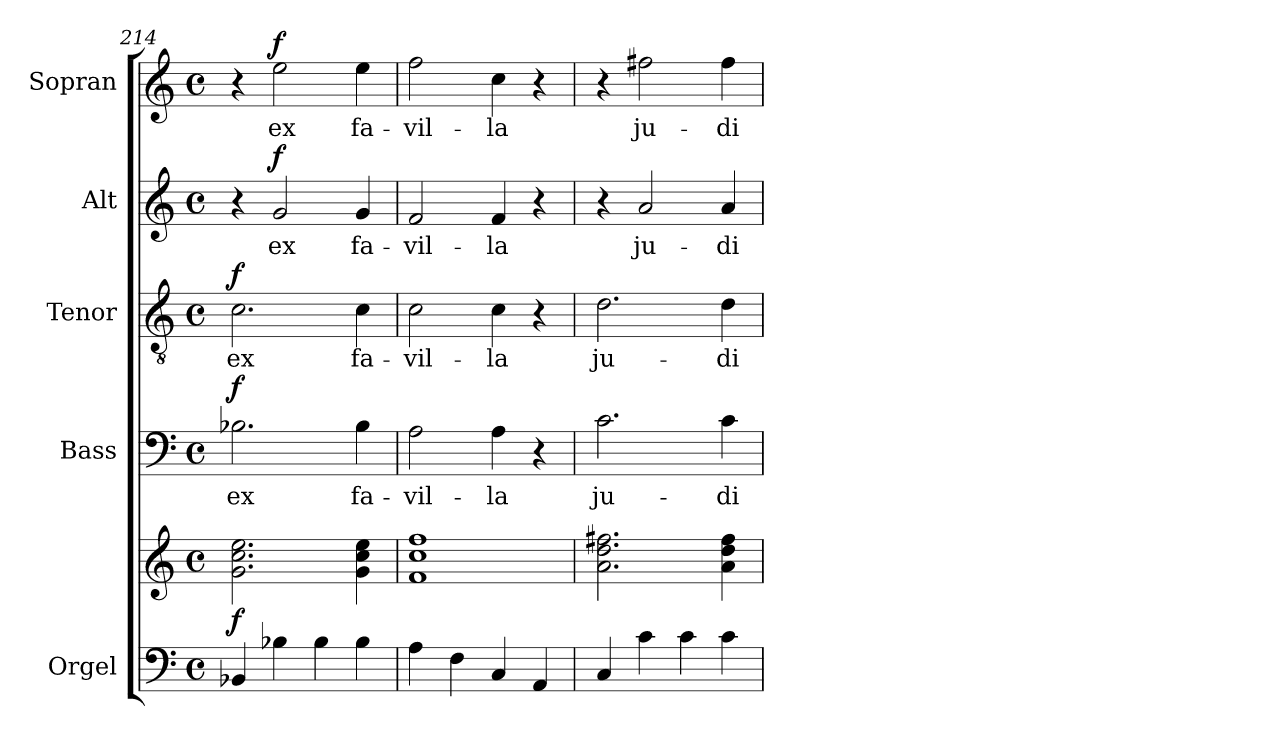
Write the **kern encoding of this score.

**kern	**kern	**dynam	**kern	**text	**dynam	**kern	**text	**dynam	**kern	**text	**dynam	**kern	**text	**dynam
*part5	*part5	*part5	*part4	*part4	*part4	*part3	*part3	*part3	*part2	*part2	*part2	*part1	*part1	*part1
*staff6	*staff5	*staff5/6	*staff4	*staff4	*staff4	*staff3	*staff3	*staff3	*staff2	*staff2	*staff2	*staff1	*staff1	*staff1
*I"Orgel	*	*	*I"Bass	*	*	*I"Tenor	*	*	*I"Alt	*	*	*I"Sopran	*	*
*I'Org.	*	*	*I'B.	*	*	*I'T.	*	*	*I'A.	*	*	*I'S.	*	*
*clefF4	*clefG2	*	*clefF4	*	*	*clefGv2	*	*	*clefG2	*	*	*clefG2	*	*
*k[]	*k[]	*	*k[]	*	*	*k[]	*	*	*k[]	*	*	*k[]	*	*
*C:	*C:	*	*C:	*	*	*C:	*	*	*C:	*	*	*C:	*	*
*M4/4	*M4/4	*	*M4/4	*	*	*M4/4	*	*	*M4/4	*	*	*M4/4	*	*
*met(c)	*met(c)	*	*met(c)	*	*	*met(c)	*	*	*met(c)	*	*	*met(c)	*	*
=214	=214	=214	=214	=214	=214	=214	=214	=214	=214	=214	=214	=214	=214	=214
!	!	!LO:DY:b	!	!LO:LY:b	!LO:DY:a	!	!LO:LY:b	!LO:DY:a	!	!	!	!	!	!
4BB-X/	2.g\ 2.cc\ 2.ee\	f	2.B-X\	ex	f	2.c\	ex	f	4r	.	.	4r	.	.
!	!	!	!	!	!	!	!	!	!	!LO:LY:b	!LO:DY:a	!	!LO:LY:b	!LO:DY:a
4B-X\	.	.	.	.	.	.	.	.	2g/	ex	f	2ee\	ex	f
4B-\	.	.	.	.	.	.	.	.	.	.	.	.	.	.
!	!	!	!	!LO:LY:b	!	!	!LO:LY:b	!	!	!LO:LY:b	!	!	!LO:LY:b	!
4B-\	4g\ 4cc\ 4ee\	.	4B-\	fa-	.	4c\	fa-	.	4g/	fa-	.	4ee\	fa-	.
=215	=215	=215	=215	=215	=215	=215	=215	=215	=215	=215	=215	=215	=215	=215
!	!	!	!	!LO:LY:b	!	!	!LO:LY:b	!	!	!LO:LY:b	!	!	!LO:LY:b	!
4A\	1f 1cc 1ff	.	2A\	-vil-	.	2c\	-vil-	.	2f/	-vil-	.	2ff\	-vil-	.
4F\	.	.	.	.	.	.	.	.	.	.	.	.	.	.
!	!	!	!	!LO:LY:b	!	!	!LO:LY:b	!	!	!LO:LY:b	!	!	!LO:LY:b	!
4C/	.	.	4A\	-la	.	4c\	-la	.	4f/	-la	.	4cc\	-la	.
4AA/	.	.	4r	.	.	4r	.	.	4r	.	.	4r	.	.
=216	=216	=216	=216	=216	=216	=216	=216	=216	=216	=216	=216	=216	=216	=216
!	!	!	!	!LO:LY:b	!	!	!LO:LY:b	!	!	!	!	!	!	!
4C/	2.a\ 2.dd\ 2.ff#X\	.	2.c\	ju-	.	2.d\	ju-	.	4r	.	.	4r	.	.
!	!	!	!	!	!	!	!	!	!	!LO:LY:b	!	!	!LO:LY:b	!
4c\	.	.	.	.	.	.	.	.	2a/	ju-	.	2ff#X\	ju-	.
4c\	.	.	.	.	.	.	.	.	.	.	.	.	.	.
!	!	!	!	!LO:LY:b	!	!	!LO:LY:b	!	!	!LO:LY:b	!	!	!LO:LY:b	!
4c\	4a\ 4dd\ 4ff#\	.	4c\	-di-	.	4d\	-di-	.	4a/	-di-	.	4ff#\	-di-	.
=	=	=	=	=	=	=	=	=	=	=	=	=	=	=
*-	*-	*-	*-	*-	*-	*-	*-	*-	*-	*-	*-	*-	*-	*-
